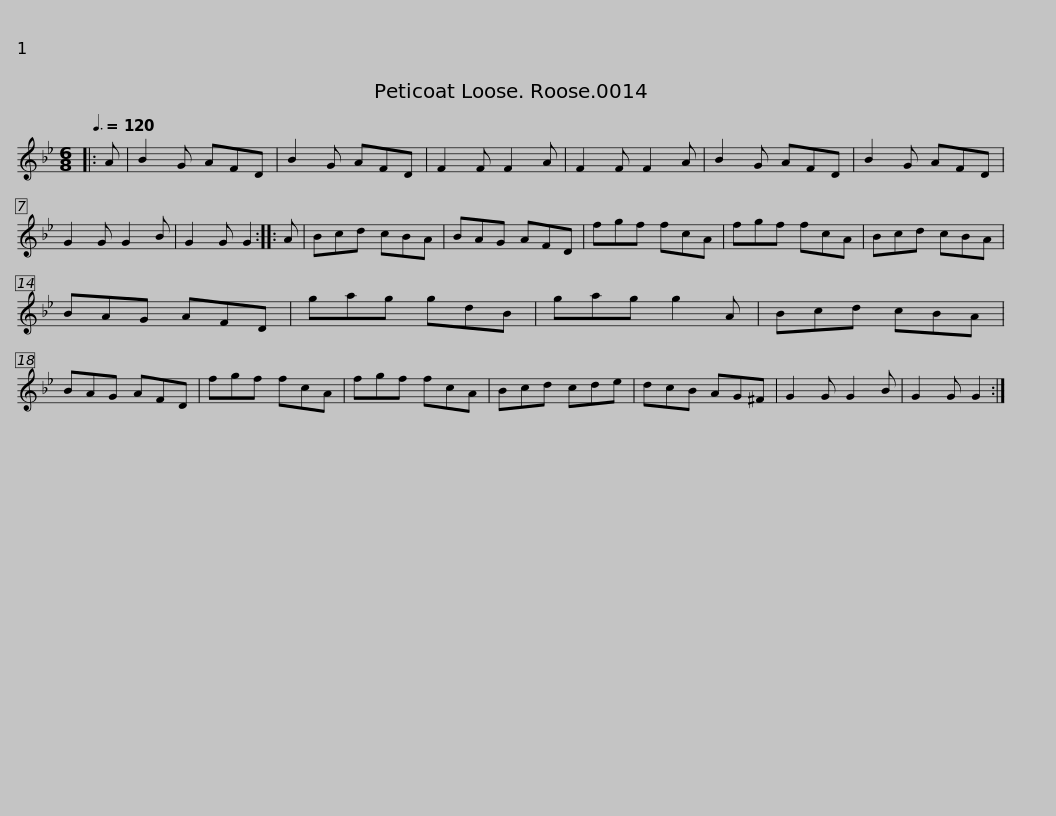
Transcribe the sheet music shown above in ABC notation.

X:1
L:1/8
Q:3/8=120
M:6/8
I:linebreak $
K:Gmin
V:1 treble
V:1
|: A | B2 G AFD | B2 G AFD | F2 F F2 A | F2 F F2 A | %5
 B2 G AFD | B2 G AFD | G2 G G2 B |$ G2 G G2 :: A | %10
 Bcd cBA | BAG AFD | fgf fcA | fgf fcA | Bcd cBA | %15
 BAG AFD |$ gag gdB | gag g2 A | Bcd cBA | BAG AFD | %20
 fgf fcA | fgf fcA | Bcd cde |$ dcB AG^F | G2 G G2 B | %25
 G2 G G2 :| %26
